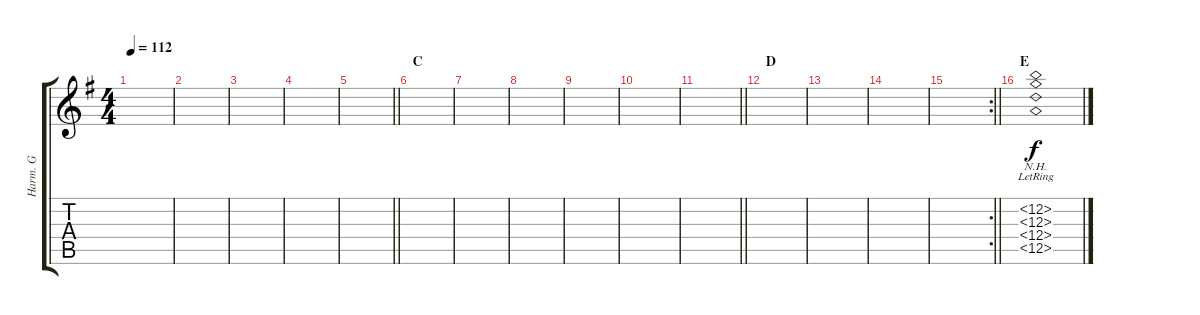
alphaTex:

\track ("Harm. G" "Harm. G") {instrument acousticguitarsteel}
\staff {score tabs}
\tuning (E4 B3 G3 D3 A2 E2) {hide}
\ts (4 4)
\tempo 112
\clef g2
\ks g
|
|
|
|
\barLineRight lightlight
|
\section ("" "C")
|
|
|
|
|
\barLineRight lightlight
|
\section ("" "D")
|
|
|
\rc 2
\barLineRight lightlight
|
\section ("" "E")
(12.2{nh lr} 12.3{nh lr} 12.4{nh lr} 12.5{nh lr}).1
